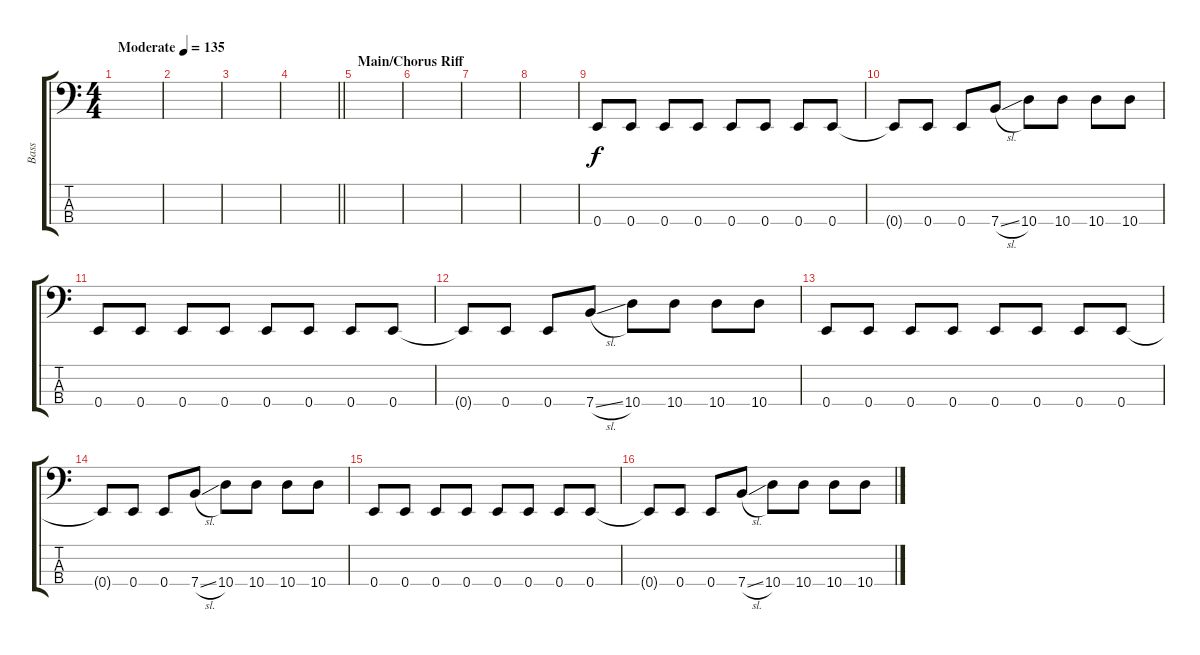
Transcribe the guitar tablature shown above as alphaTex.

\track ("Bass" "Bass") {instrument electricbassfinger}
\staff {score tabs}
\tuning (G2 D2 A1 E1) {hide}
\ts (4 4)
\tempo (135 "Moderate")
\clef f4
\ks c
|
|
|
\barLineRight lightlight
|
\section ("" "Main/Chorus Riff")
|
|
|
|
0.4.8 0.4.8 0.4.8 0.4.8 0.4.8 0.4.8 0.4.8 0.4.8 |
0.4{t}.8 0.4.8 0.4.8 7.4{sl}.8 10.4.8 10.4.8 10.4.8 10.4.8 |
0.4.8 0.4.8 0.4.8 0.4.8 0.4.8 0.4.8 0.4.8 0.4.8 |
0.4{t}.8 0.4.8 0.4.8 7.4{sl}.8 10.4.8 10.4.8 10.4.8 10.4.8 |
0.4.8 0.4.8 0.4.8 0.4.8 0.4.8 0.4.8 0.4.8 0.4.8 |
0.4{t}.8 0.4.8 0.4.8 7.4{sl}.8 10.4.8 10.4.8 10.4.8 10.4.8 |
0.4.8 0.4.8 0.4.8 0.4.8 0.4.8 0.4.8 0.4.8 0.4.8 |
0.4{t}.8 0.4.8 0.4.8 7.4{sl}.8 10.4.8 10.4.8 10.4.8 10.4.8
